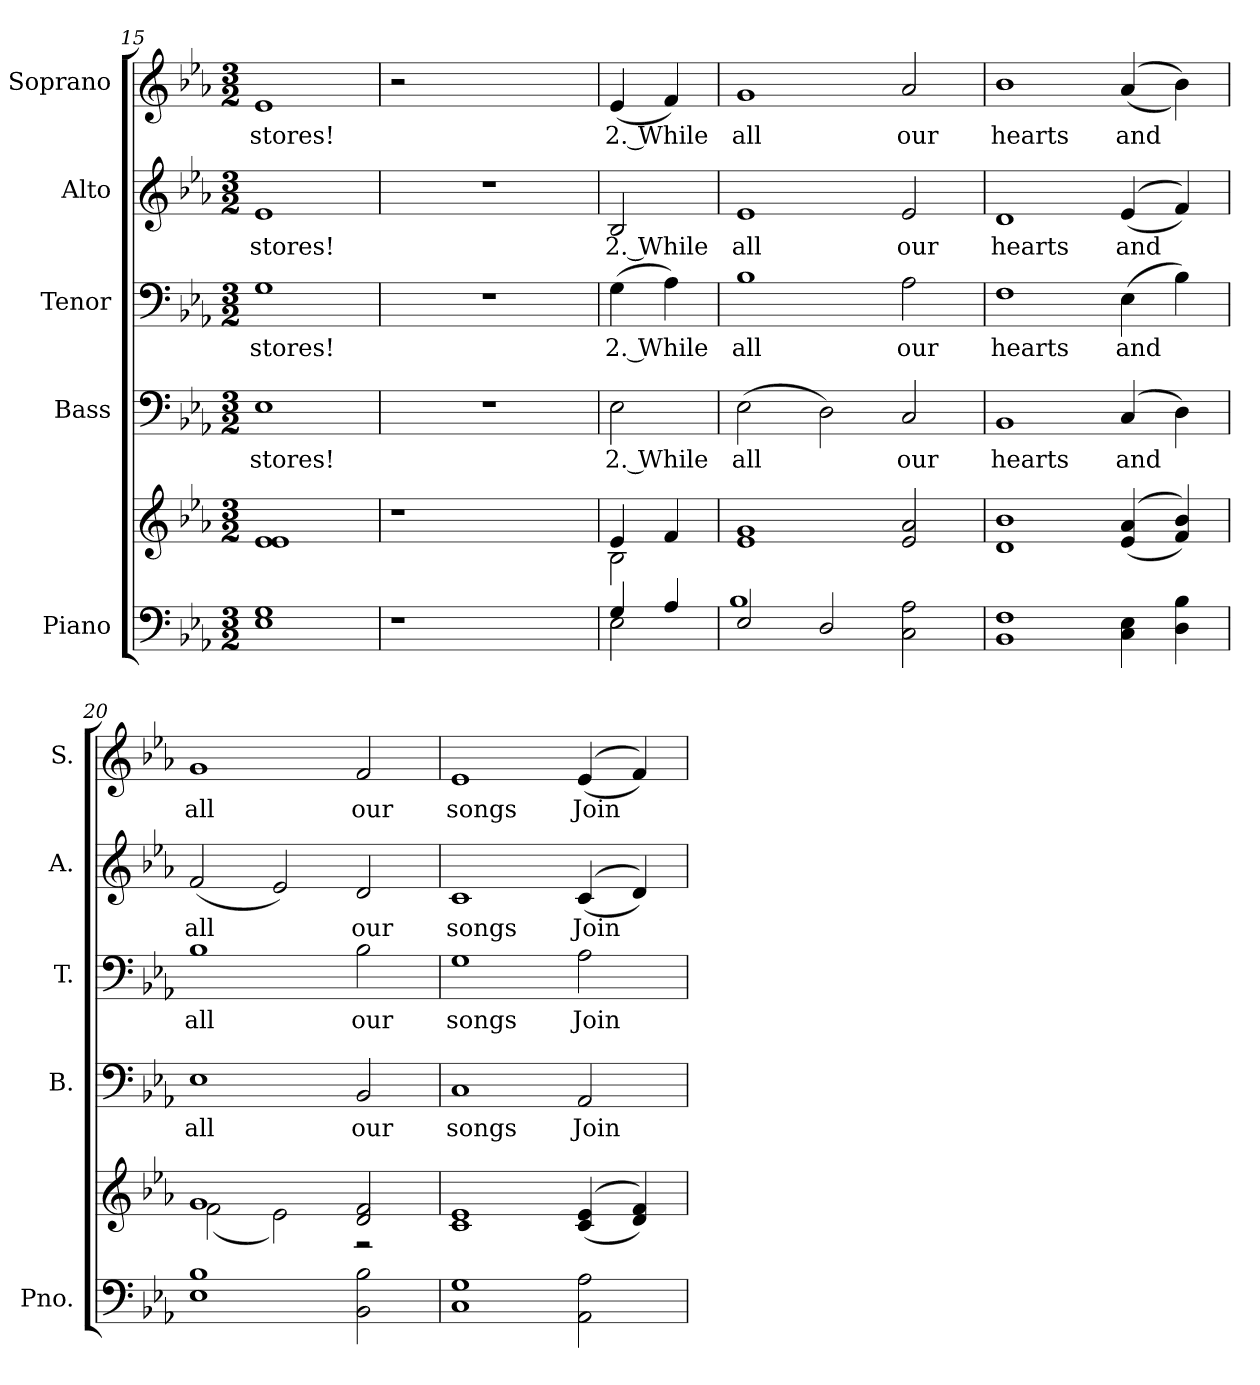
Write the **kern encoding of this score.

**kern	**kern	**kern	**text	**kern	**text	**kern	**text	**kern	**text
*part5	*part5	*part4	*part4	*part3	*part3	*part2	*part2	*part1	*part1
*staff6	*staff5	*staff4	*staff4	*staff3	*staff3	*staff2	*staff2	*staff1	*staff1
*I"Piano	*	*I"Bass	*	*I"Tenor	*	*I"Alto	*	*I"Soprano	*
*I'Pno.	*	*I'B.	*	*I'T.	*	*I'A.	*	*I'S.	*
*clefF4	*clefG2	*clefF4	*	*clefF4	*	*clefG2	*	*clefG2	*
*k[b-e-a-]	*k[b-e-a-]	*k[b-e-a-]	*	*k[b-e-a-]	*	*k[b-e-a-]	*	*k[b-e-a-]	*
*E-:	*E-:	*E-:	*	*E-:	*	*E-:	*	*E-:	*
*M3/2	*M3/2	*M3/2	*	*M3/2	*	*M3/2	*	*M3/2	*
=15	=15	=15	=15	=15	=15	=15	=15	=15	=15
!	!	!	!LO:LY:b:color=#000000	!	!	!	!	!	!
!	!	!	!	!	!LO:LY:b:color=#000000	!	!	!	!
!	!	!	!	!	!	!	!LO:LY:b:color=#000000	!	!
!	!	!	!	!	!	!	!	!	!LO:LY:b:color=#000000
1E-i 1Gi	1e-i 1e-i	1E-i	stores!	1Gi	stores!	1e-i	stores!	1e-i	stores!
!!LO:PB:g=z
=16	=16	=16	=16	=16	=16	=16	=16	=16	=16
!LO:N:vis=1	!LO:N:vis=1	!LO:N:vis=1	!	!LO:N:vis=1	!	!LO:N:vis=1	!	!	!
2r	2r	1.r	.	1.r	.	1.r	.	2r	.
1ryy	1ryy	.	.	.	.	.	.	1ryy	.
=17	=17	=17	=17	=17	=17	=17	=17	=17	=17
*^	*^	*	*	*	*	*	*	*	*
!	!	!	!	!	!LO:LY:b:color=#000000	!	!	!	!	!	!
!	!	!	!	!	!	!	!LO:LY:b:color=#000000	!	!	!	!
!	!	!	!	!	!	!	!	!	!LO:LY:b:color=#000000	!	!
!	!	!	!	!	!	!	!	!	!	!	!LO:LY:b:color=#000000
4Gi/	2E-i\	4e-i/	2B-i\	2E-i\	2. While	(4Gi\	2. While	2B-i/	2. While	(4e-i/	2. While
4A-i/	.	4fi/	.	.	.	4A-i\)	.	.	.	4fi/)	.
*	*	*v	*v	*	*	*	*	*	*	*	*
=18	=18	=18	=18	=18	=18	=18	=18	=18	=18	=18
!	!	!	!	!LO:LY:b:color=#000000	!	!	!	!	!	!
!	!	!	!	!	!	!LO:LY:b:color=#000000	!	!	!	!
!	!	!	!	!	!	!	!	!LO:LY:b:color=#000000	!	!
!	!	!	!	!	!	!	!	!	!	!LO:LY:b:color=#000000
2E-i/	1B-i	1e-i 1gi	(2E-i\	all	1B-i	all	1e-i	all	1gi	all
2Di/	.	.	2Di\)	.	.	.	.	.	.	.
!	!	!	!	!LO:LY:b:color=#000000	!	!	!	!	!	!
!	!	!	!	!	!	!LO:LY:b:color=#000000	!	!	!	!
!	!	!	!	!	!	!	!	!LO:LY:b:color=#000000	!	!
!	!	!	!	!	!	!	!	!	!	!LO:LY:b:color=#000000
2Ci\ 2A-i	2ryy	2e-i/ 2a-i	2Ci/	our	2A-i\	our	2e-i/	our	2a-i/	our
*v	*v	*	*	*	*	*	*	*	*	*
=19	=19	=19	=19	=19	=19	=19	=19	=19	=19
*^	*	*	*	*	*	*	*	*	*
!	!	!	!	!LO:LY:b:color=#000000	!	!	!	!	!	!
*v	*v	*	*	*	*	*	*	*	*	*
*^	*	*	*	*	*	*	*	*	*
!	!	!	!	!	!	!LO:LY:b:color=#000000	!	!	!	!
*v	*v	*	*	*	*	*	*	*	*	*
*^	*	*	*	*	*	*	*	*	*
!	!	!	!	!	!	!	!	!LO:LY:b:color=#000000	!	!
*v	*v	*	*	*	*	*	*	*	*	*
*^	*	*	*	*	*	*	*	*	*
!	!	!	!	!	!	!	!	!	!	!LO:LY:b:color=#000000
*v	*v	*	*	*	*	*	*	*	*	*
1BB-i 1Fi	1di 1b-i	1BB-i	hearts	1Fi	hearts	1di	hearts	1b-i	hearts
!	!	!	!LO:LY:b:color=#000000	!	!	!	!	!	!
!	!	!	!	!	!LO:LY:b:color=#000000	!	!	!	!
!	!	!	!	!	!	!	!LO:LY:b:color=#000000	!	!
!	!	!	!	!	!	!	!	!	!LO:LY:b:color=#000000
4Ci\ 4E-i	((4e-i/ 4a-i	(4Ci/	and	(4E-i\	and	((4e-i/	and	((4a-i/	and
4Di\ 4B-i	4fi/ 4b-i))	4Di\)	.	4B-i\)	.	4fi/))	.	4b-i\))	.
=20	=20	=20	=20	=20	=20	=20	=20	=20	=20
*	*^	*	*	*	*	*	*	*	*
!	!	!	!	!LO:LY:b:color=#000000	!	!	!	!	!	!
!	!	!	!	!	!	!LO:LY:b:color=#000000	!	!	!	!
!	!	!	!	!	!	!	!	!LO:LY:b:color=#000000	!	!
!	!	!	!	!	!	!	!	!	!	!LO:LY:b:color=#000000
1E-i 1B-i	1gi	(2fi\	1E-i	all	1B-i	all	(2fi/	all	1gi	all
.	.	2e-i\)	.	.	.	.	2e-i/)	.	.	.
!	!	!	!	!LO:LY:b:color=#000000	!	!	!	!	!	!
!	!	!	!	!	!	!LO:LY:b:color=#000000	!	!	!	!
!	!	!	!	!	!	!	!	!LO:LY:b:color=#000000	!	!
!	!	!	!	!	!	!	!	!	!	!LO:LY:b:color=#000000
2BB-i\ 2B-i	2di/ 2fi	2r	2BB-i/	our	2B-i\	our	2di/	our	2fi/	our
*	*v	*v	*	*	*	*	*	*	*	*
=21	=21	=21	=21	=21	=21	=21	=21	=21	=21
*	*^	*	*	*	*	*	*	*	*
!	!	!	!	!LO:LY:b:color=#000000	!	!	!	!	!	!
*	*v	*v	*	*	*	*	*	*	*	*
*	*^	*	*	*	*	*	*	*	*
!	!	!	!	!	!	!LO:LY:b:color=#000000	!	!	!	!
*	*v	*v	*	*	*	*	*	*	*	*
*	*^	*	*	*	*	*	*	*	*
!	!	!	!	!	!	!	!	!LO:LY:b:color=#000000	!	!
*	*v	*v	*	*	*	*	*	*	*	*
*	*^	*	*	*	*	*	*	*	*
!	!	!	!	!	!	!	!	!	!	!LO:LY:b:color=#000000
*	*v	*v	*	*	*	*	*	*	*	*
1Ci 1Gi	1ci 1e-i	1Ci	songs	1Gi	songs	1ci	songs	1e-i	songs
!	!	!	!LO:LY:b:color=#000000	!	!	!	!	!	!
!	!	!	!	!	!LO:LY:b:color=#000000	!	!	!	!
!	!	!	!	!	!	!	!LO:LY:b:color=#000000	!	!
!	!	!	!	!	!	!	!	!	!LO:LY:b:color=#000000
2AA-i\ 2A-i	((4ci/ 4e-i	2AA-i/	Join	2A-i\	Join	((4ci/	Join	((4e-i/	Join
.	4di/ 4fi))	.	.	.	.	4di/))	.	4fi/))	.
=	=	=	=	=	=	=	=	=	=
*-	*-	*-	*-	*-	*-	*-	*-	*-	*-
